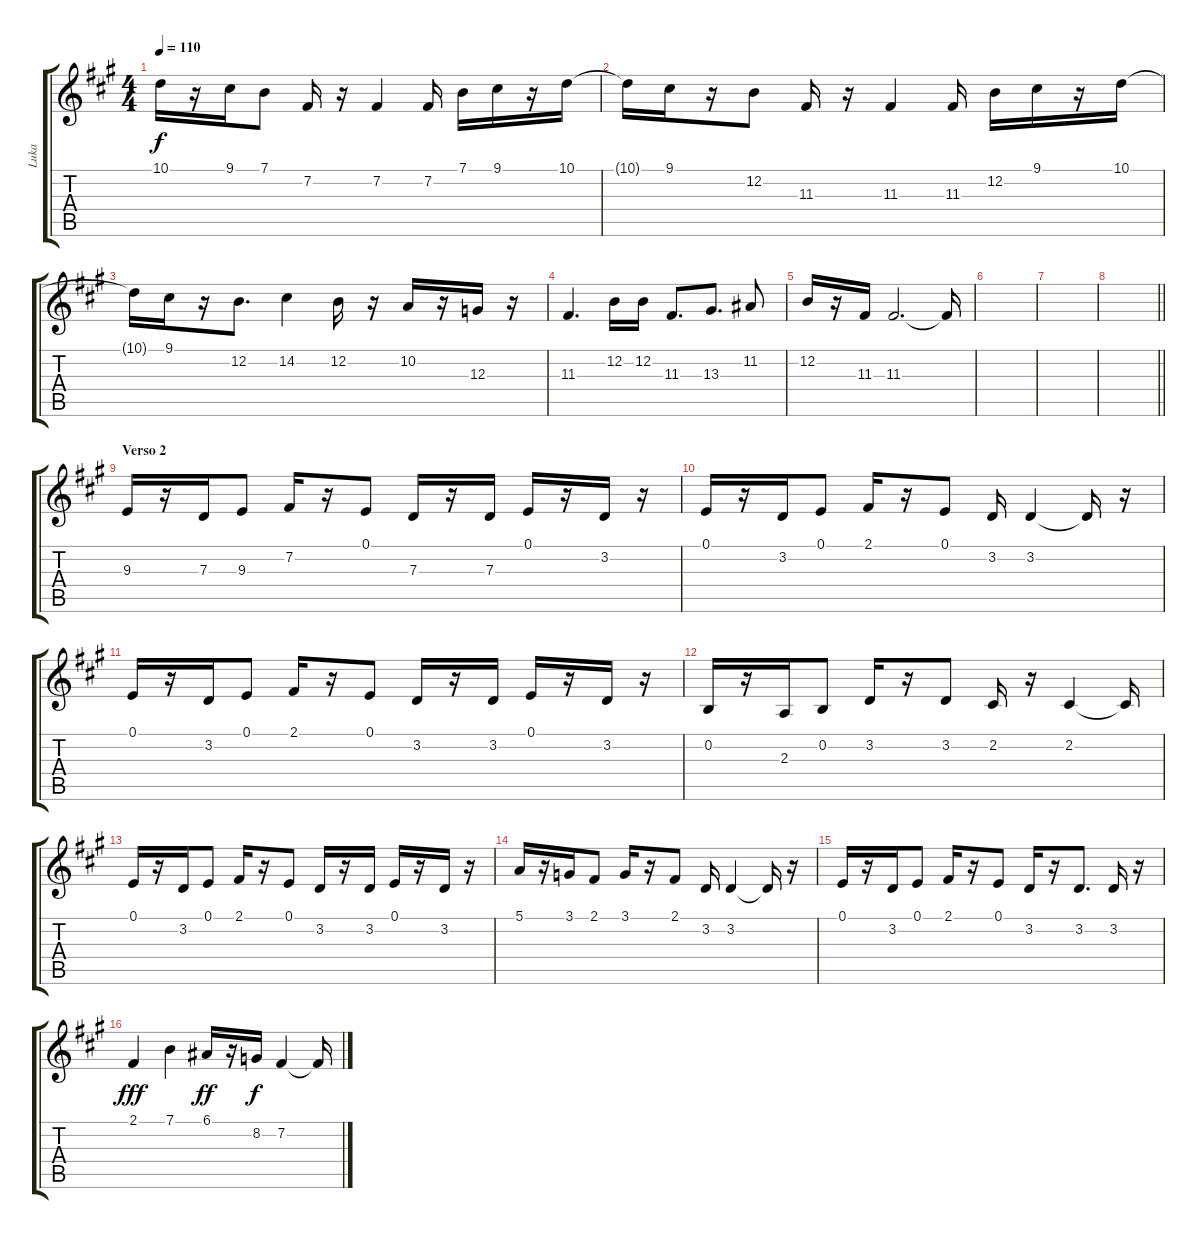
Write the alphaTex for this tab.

\track ("Luka" "Luka") {instrument flute}
\staff {score tabs}
\tuning (E4 B3 G3 D3 A2 E2) {hide}
\ts (4 4)
\tempo 110
\clef g2
\ks a
10.1.16{dy f} r.16 9.1.16 7.1.8 7.2.16 r.16 7.2.4 7.2.16 7.1.16 9.1.16 r.16 10.1.16 |
10.1{t}.16 9.1.16 r.16 12.2.8 11.3.16 r.16 11.3.4 11.3.16 12.2.16 9.1.16 r.16 10.1.16 |
10.1{t}.16 9.1.16 r.16 12.2.8{d} 14.2.4 12.2.16 r.16 10.2.16 r.16 12.3.16 r.16 |
11.3.4{d} 12.2.16 12.2.16 11.3.8{d} 13.3.8{d} 11.2.8 |
12.2.16 r.16 11.3.16 11.3.2{d} 11.3{t}.16 |
|
|
\barLineRight lightlight
|
\section ("" "Verso 2")
9.3.16 r.16 7.3.16 9.3.8 7.2.16 r.16 0.1.8 7.3.16 r.16 7.3.16 0.1.16 r.16 3.2.16 r.16 |
0.1.16 r.16 3.2.16 0.1.8 2.1.16 r.16 0.1.8 3.2.16 3.2.4 3.2{t}.16 r.16 |
0.1.16 r.16 3.2.16 0.1.8 2.1.16 r.16 0.1.8 3.2.16 r.16 3.2.16 0.1.16 r.16 3.2.16 r.16 |
0.2.16 r.16 2.3.16 0.2.8 3.2.16 r.16 3.2.8 2.2.16 r.16 2.2.4 2.2{t}.16 |
0.1.16 r.16 3.2.16 0.1.8 2.1.16 r.16 0.1.8 3.2.16 r.16 3.2.16 0.1.16 r.16 3.2.16 r.16 |
5.1.16 r.16 3.1.16 2.1.8 3.1.16 r.16 2.1.8 3.2.16 3.2.4 3.2{t}.16 r.16 |
0.1.16 r.16 3.2.16 0.1.8 2.1.16 r.16 0.1.8 3.2.16 r.16 3.2.8{d} 3.2.16 r.16 |
2.1.4{dy fff} 7.1.4 6.1.16{dy ff} r.16 8.2.16{dy f} 7.2.4 7.2{t}.16
